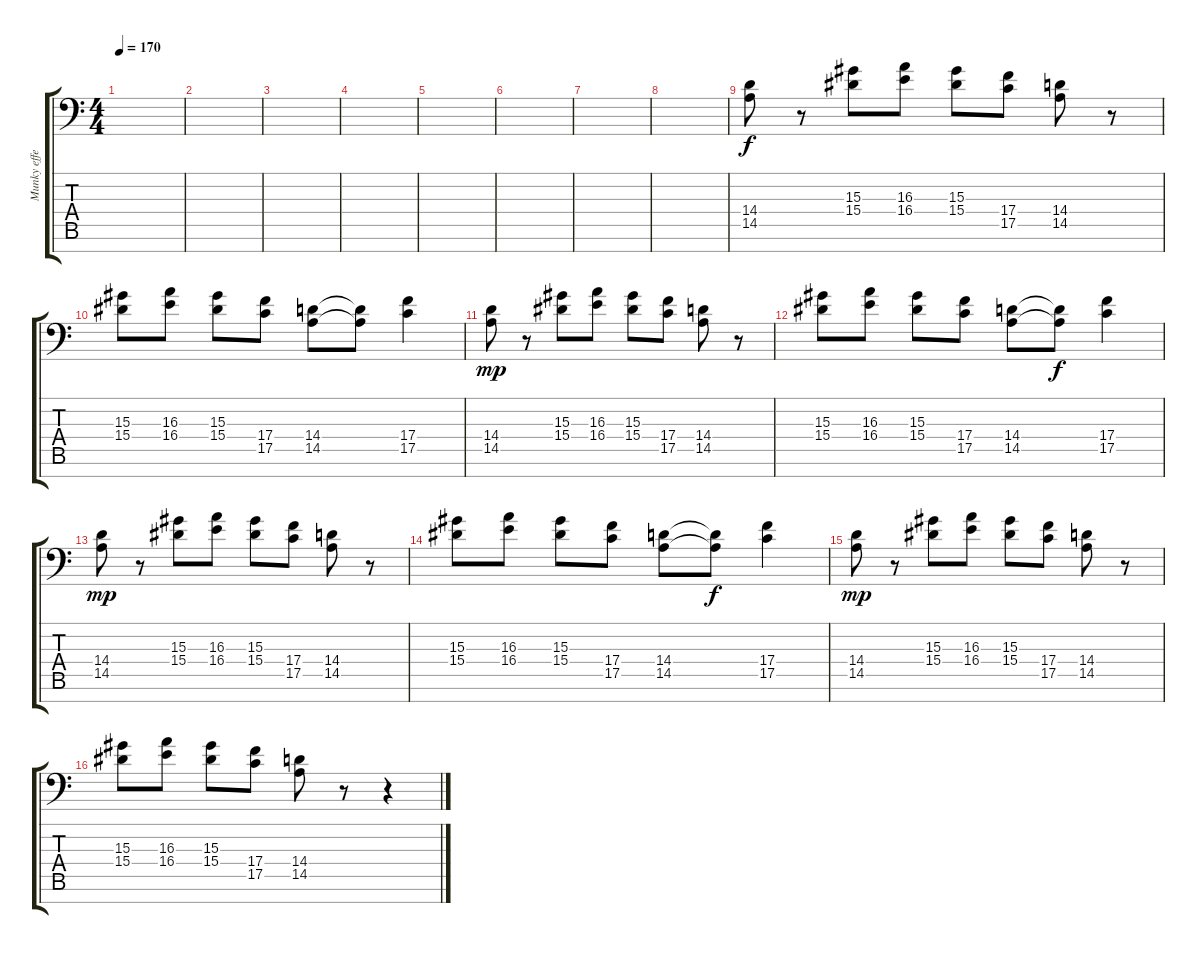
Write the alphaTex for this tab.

\track ("Munky effects" "Munky effe") {instrument pad5bowed}
\staff {score tabs}
\tuning (D4 A3 F3 C3 G2 D2 A1) {hide}
\ts (4 4)
\tempo 170
\clef f4
\ks c
|
|
|
|
|
|
|
|
(14.4 14.5).8{instrument overdrivenguitar} r.8 (15.3 15.4).8 (16.3 16.4).8 (15.3 15.4).8 (17.4 17.5).8 (14.4 14.5).8 r.8 |
(15.3 15.4).8 (16.3 16.4).8 (15.3 15.4).8 (17.4 17.5).8 (14.4 14.5).8 (14.4{t} 14.5{t}).8{dy f} (17.4 17.5).4 |
(14.4 14.5).8{dy mp} r.8 (15.3 15.4).8 (16.3 16.4).8 (15.3 15.4).8 (17.4 17.5).8 (14.4 14.5).8 r.8 |
(15.3 15.4).8 (16.3 16.4).8 (15.3 15.4).8 (17.4 17.5).8 (14.4 14.5).8 (14.4{t} 14.5{t}).8{dy f} (17.4 17.5).4 |
(14.4 14.5).8{dy mp} r.8 (15.3 15.4).8 (16.3 16.4).8 (15.3 15.4).8 (17.4 17.5).8 (14.4 14.5).8 r.8 |
(15.3 15.4).8 (16.3 16.4).8 (15.3 15.4).8 (17.4 17.5).8 (14.4 14.5).8 (14.4{t} 14.5{t}).8{dy f} (17.4 17.5).4 |
(14.4 14.5).8{dy mp} r.8 (15.3 15.4).8 (16.3 16.4).8 (15.3 15.4).8 (17.4 17.5).8 (14.4 14.5).8 r.8 |
(15.3 15.4).8 (16.3 16.4).8 (15.3 15.4).8 (17.4 17.5).8 (14.4 14.5).8 r.8 r.4
